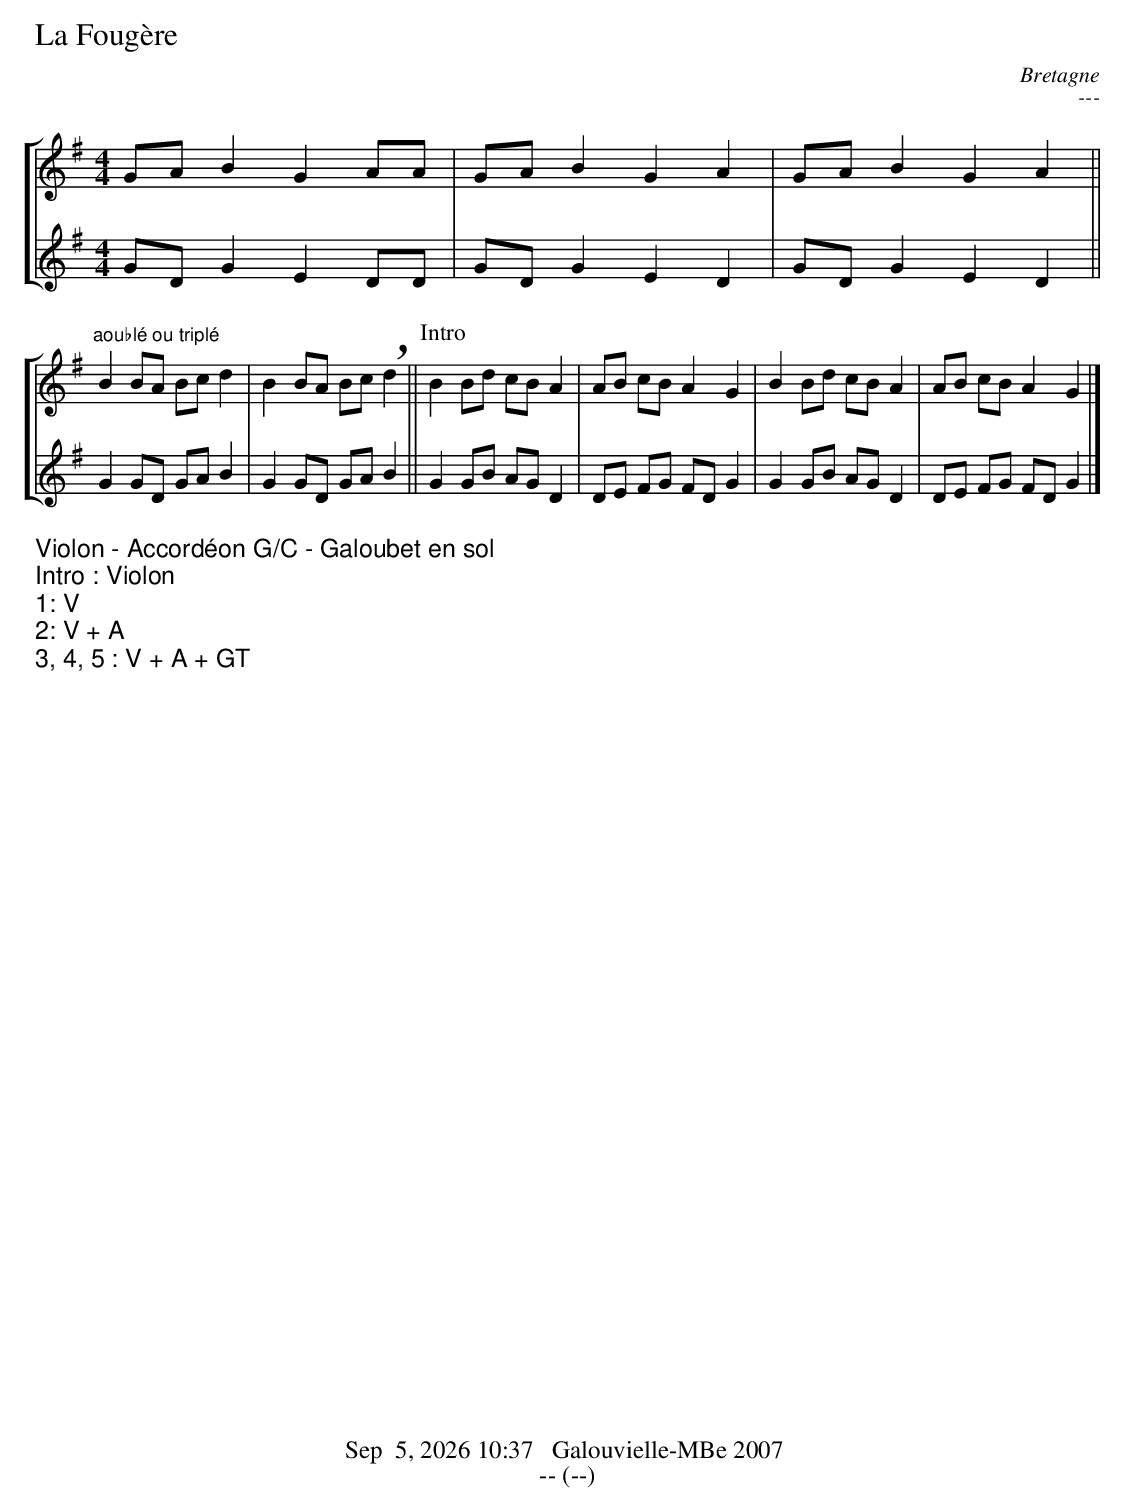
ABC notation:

X:1
T:La Fougère
C:Bretagne
M:4/4
L:1/8
K:Gmaj
%%staves [1 2]
V:1
GA B2G2AA|GA B2G2A2| GA B2G2A2 ||
"aoublé ou triplé"B2BA Bc d2|B2BA Bc +breath+d2||[P:Intro]B2Bd cB A2|AB cB A2G2|B2Bd cB A2|AB cB A2G2|]
V:2
GD G2E2DD | GD G2E2D2 | GD G2E2D2 ||
G2GD GAB2 | G2GD GAB2 || G2GB AG D2 | DE FG FD G2 | G2GB AG D2 | DE FG FD G2 |]
%%begintext
Violon - Accordéon G/C - Galoubet en sol
Intro : Violon
1: V
2: V + A
3, 4, 5 : V + A + GT
